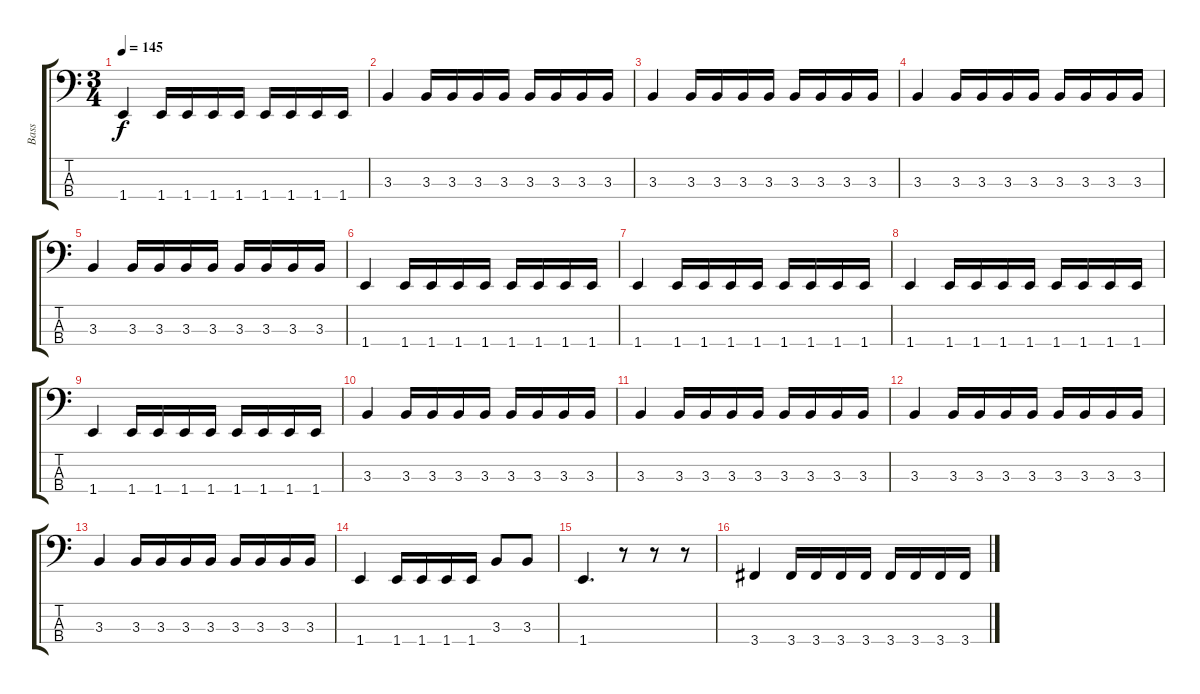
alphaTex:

\track ("Bass" "Bass") {instrument electricbassfinger}
\staff {score tabs}
\tuning (Gb2 Db2 Ab1 Eb1) {hide}
\ts (3 4)
\tempo 145
\clef f4
\ks c
1.4.4{dy f} 1.4.16 1.4.16 1.4.16 1.4.16 1.4.16 1.4.16 1.4.16 1.4.16 |
3.3.4 3.3.16 3.3.16 3.3.16 3.3.16 3.3.16 3.3.16 3.3.16 3.3.16 |
3.3.4 3.3.16 3.3.16 3.3.16 3.3.16 3.3.16 3.3.16 3.3.16 3.3.16 |
3.3.4 3.3.16 3.3.16 3.3.16 3.3.16 3.3.16 3.3.16 3.3.16 3.3.16 |
3.3.4 3.3.16 3.3.16 3.3.16 3.3.16 3.3.16 3.3.16 3.3.16 3.3.16 |
1.4.4 1.4.16 1.4.16 1.4.16 1.4.16 1.4.16 1.4.16 1.4.16 1.4.16 |
1.4.4 1.4.16 1.4.16 1.4.16 1.4.16 1.4.16 1.4.16 1.4.16 1.4.16 |
1.4.4 1.4.16 1.4.16 1.4.16 1.4.16 1.4.16 1.4.16 1.4.16 1.4.16 |
1.4.4 1.4.16 1.4.16 1.4.16 1.4.16 1.4.16 1.4.16 1.4.16 1.4.16 |
3.3.4 3.3.16 3.3.16 3.3.16 3.3.16 3.3.16 3.3.16 3.3.16 3.3.16 |
3.3.4 3.3.16 3.3.16 3.3.16 3.3.16 3.3.16 3.3.16 3.3.16 3.3.16 |
3.3.4 3.3.16 3.3.16 3.3.16 3.3.16 3.3.16 3.3.16 3.3.16 3.3.16 |
3.3.4 3.3.16 3.3.16 3.3.16 3.3.16 3.3.16 3.3.16 3.3.16 3.3.16 |
1.4.4 1.4.16 1.4.16 1.4.16 1.4.16 3.3.8 3.3.8 |
1.4.4{d} r.8 r.8 r.8 |
3.4.4 3.4.16 3.4.16 3.4.16 3.4.16 3.4.16 3.4.16 3.4.16 3.4.16
